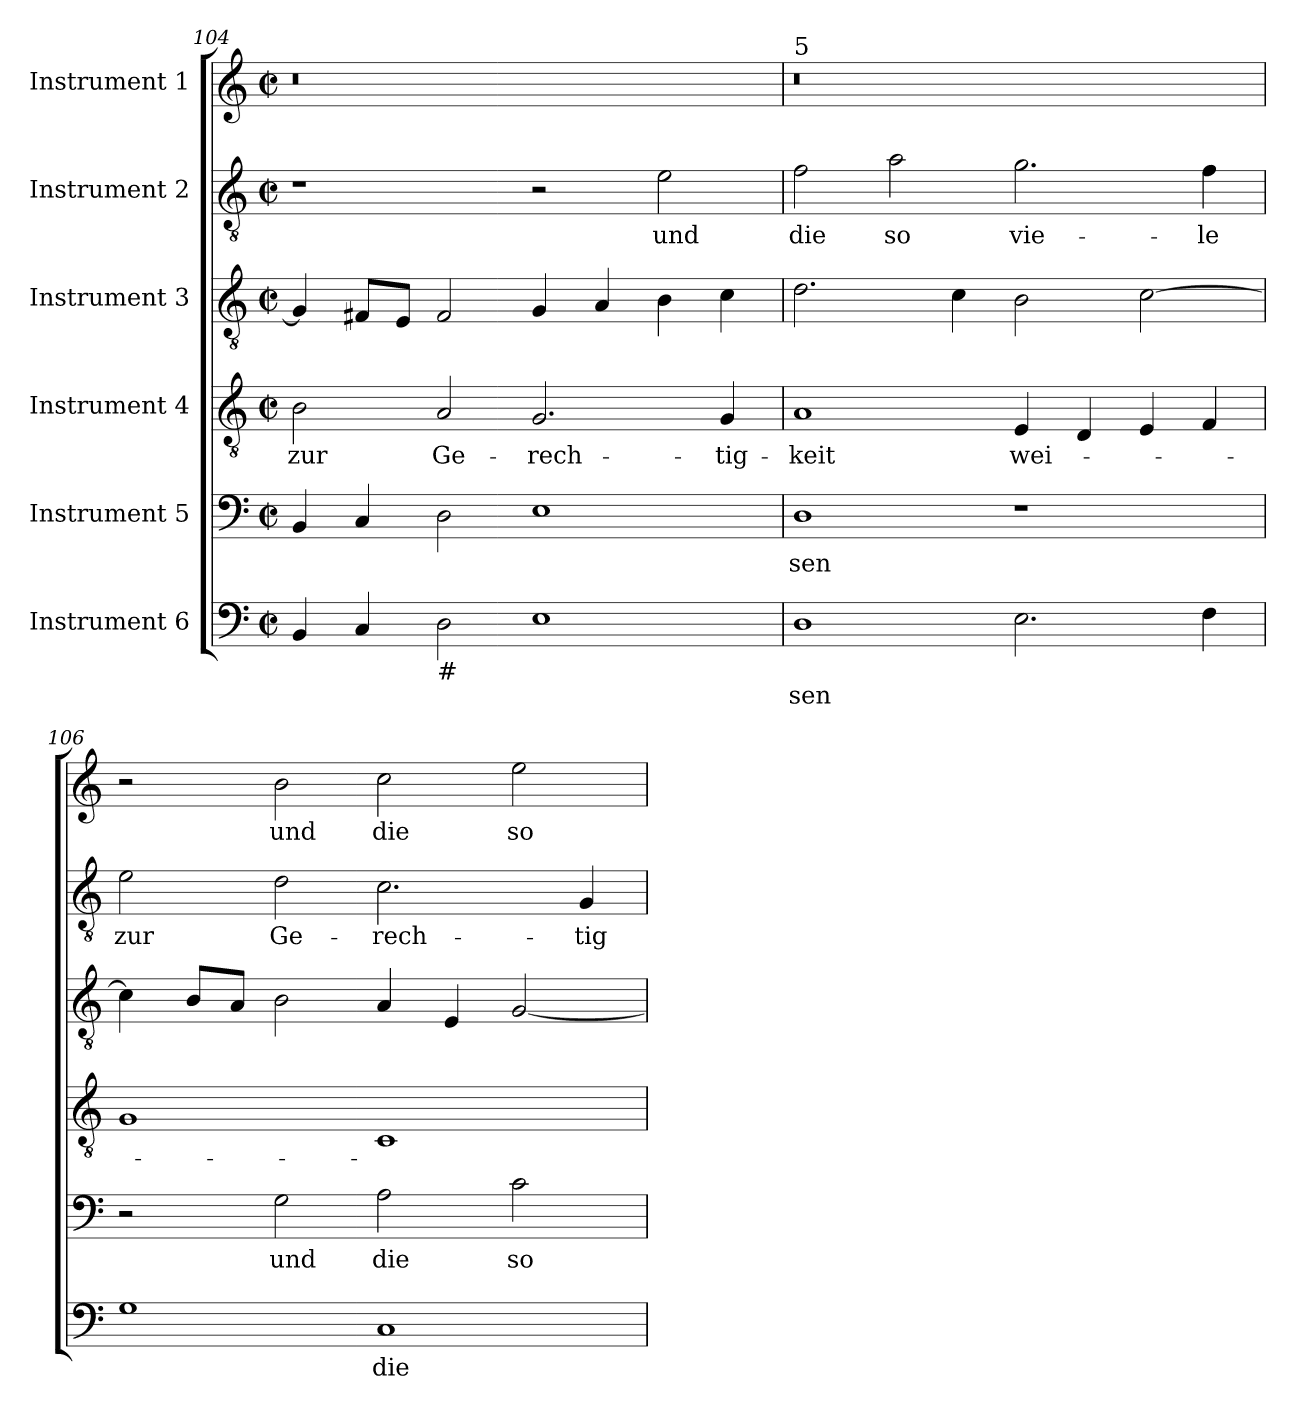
**kern	**text	**kern	**text	**kern	**text	**kern	**kern	**text	**kern	**text
*part6	*part6	*part5	*part5	*part4	*part4	*part3	*part2	*part2	*part1	*part1
*staff6	*staff6	*staff5	*staff5	*staff4	*staff4	*staff3	*staff2	*staff2	*staff1	*staff1
*I"Instrument 6	*	*I"Instrument 5	*	*I"Instrument 4	*	*I"Instrument 3	*I"Instrument 2	*	*I"Instrument 1	*
*clefF4	*	*clefF4	*	*clefGv2	*	*clefGv2	*clefGv2	*	*clefG2	*
*M2/2	*	*M2/2	*	*M2/2	*	*M2/2	*M2/2	*	*M2/2	*
*met(c|)	*	*met(c|)	*	*met(c|)	*	*met(c|)	*met(c|)	*	*met(c|)	*
=104	=104	=104	=104	=104	=104	=104	=104	=104	=104	=104
!	!	!	!	!	!LO:LY:b:cj	!	!	!	!	!
4BB/	.	4BB/	.	2B\	zur	4G/]	1r	.	0r	.
4C/	.	4C/	.	.	.	8F#X/L	.	.	.	.
.	.	.	.	.	.	8E/J	.	.	.	.
!LO:TX:b:t=#	!	!	!	!	!	!	!	!	!	!
!	!	!	!	!	!LO:LY:b:cj	!	!	!	!	!
2D\	.	2D\	.	2A/	Ge-	2F#/	.	.	.	.
!	!	!	!	!	!LO:LY:b:cj	!	!	!	!	!
1E	.	1E	.	2.G/	-rech-	4G/	2r	.	.	.
.	.	.	.	.	.	4A/	.	.	.	.
!	!	!	!	!	!	!	!	!LO:LY:b:cj	!	!
.	.	.	.	.	.	4B\	2e\	und	.	.
!	!	!	!	!	!LO:LY:b:cj	!	!	!	!	!
.	.	.	.	4G/	-tig-	4c\	.	.	.	.
!!LO:LB:g=z
=105	=105	=105	=105	=105	=105	=105	=105	=105	=105	=105
!	!	!	!	!	!	!	!	!	!LO:TX:a:t=5	!
!	!LO:LY:a:cj	!	!LO:LY:b:cj	!	!LO:LY:b:cj	!	!	!LO:LY:b:cj	!	!
1D	-sen	1D	-sen	1A	-keit	2.d\	2f\	die	0r	.
!	!	!	!	!	!	!	!	!LO:LY:b:cj	!	!
.	.	.	.	.	.	.	2a\	so	.	.
.	.	.	.	.	.	4c\	.	.	.	.
!	!	!	!	!	!LO:LY:b:cj	!	!	!LO:LY:b:cj	!	!
2.E\	.	1r	.	4E/	wei-	2B\	2.g\	vie-	.	.
.	.	.	.	4D/	.	.	.	.	.	.
.	.	.	.	4E/	.	[>2c\	.	.	.	.
!	!	!	!	!	!	!	!	!LO:LY:b:cj	!	!
4F\	.	.	.	4F/	.	.	4f\	-le	.	.
=106	=106	=106	=106	=106	=106	=106	=106	=106	=106	=106
!	!	!	!	!	!	!	!	!LO:LY:b:cj	!	!
1G	.	2r	.	1G	.	4c\]	2e\	zur	2r	.
.	.	.	.	.	.	8B/L	.	.	.	.
.	.	.	.	.	.	8A/J	.	.	.	.
!	!	!	!LO:LY:b:cj	!	!	!	!	!LO:LY:b	!	!LO:LY:b:cj
.	.	2G\	und	.	.	2B\	2d\	Ge-	2b\	und
!	!LO:LY:a:cj	!	!LO:LY:b:cj	!	!	!	!	!LO:LY:b:rj	!	!LO:LY:b:cj
1C	die	2A\	die	1C	.	4A/	2.c\	-rech-	2cc\	die
.	.	.	.	.	.	4E/	.	.	.	.
!	!	!	!LO:LY:b:cj	!	!	!	!	!	!	!LO:LY:b:cj
.	.	2c\	so	.	.	[<2G/	.	.	2ee\	so
!	!	!	!	!	!	!	!	!LO:LY:b:cj	!	!
.	.	.	.	.	.	.	4G/	-tig-	.	.
=	=	=	=	=	=	=	=	=	=	=
*-	*-	*-	*-	*-	*-	*-	*-	*-	*-	*-
